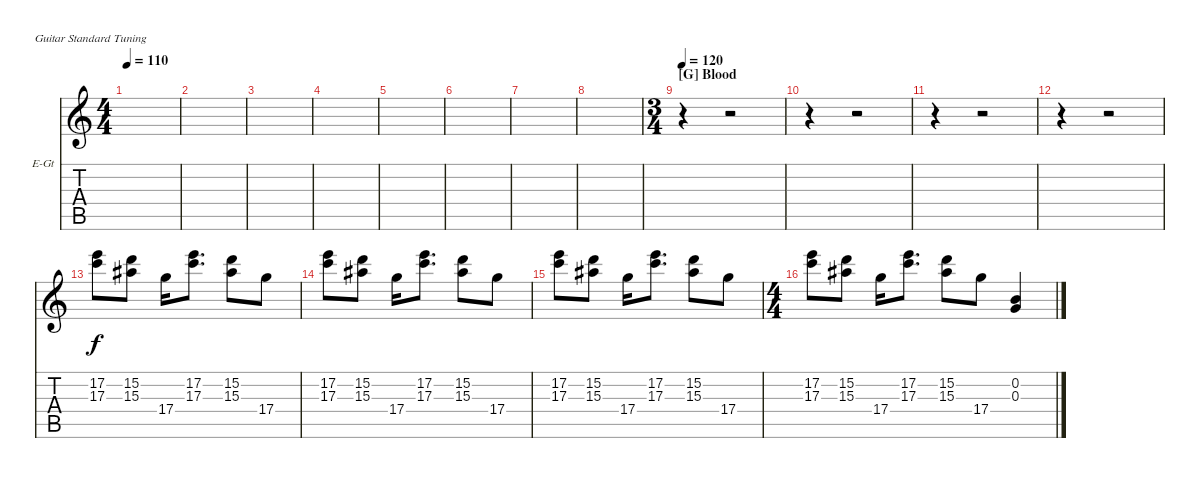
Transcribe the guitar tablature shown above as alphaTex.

\defaultSystemsLayout 4
\bracketExtendMode nobrackets
\firstSystemTrackNameOrientation horizontal
\otherSystemsTrackNameOrientation horizontal
\track ("Mike McCready (Drive)" "E-Gt") {instrument overdrivenguitar}
\staff {score tabs}
\tuning (E4 B3 G3 D3 A2 E2)
\ts (4 4)
\tempo 110
\clef g2
\ks c
|
|
|
|
|
|
|
|
\ts (3 4)
\section ("G" "Blood")
\tempo 120
r.4 r.2 |
r.4 r.2 |
r.4 r.2 |
r.4 r.2 |
(17.2 17.3).8 (15.2 15.3).8 17.4.16 (17.2 17.3).8{d} (15.2 15.3).8 17.4.8 |
(17.2 17.3).8 (15.2 15.3).8 17.4.16 (17.2 17.3).8{d} (15.2 15.3).8 17.4.8 |
(17.2 17.3).8 (15.2 15.3).8 17.4.16 (17.2 17.3).8{d} (15.2 15.3).8 17.4.8 |
\ts (4 4)
(17.2 17.3).8 (15.2 15.3).8 17.4.16 (17.2 17.3).8{d} (15.2 15.3).8 17.4.8 (0.2 0.3).4
